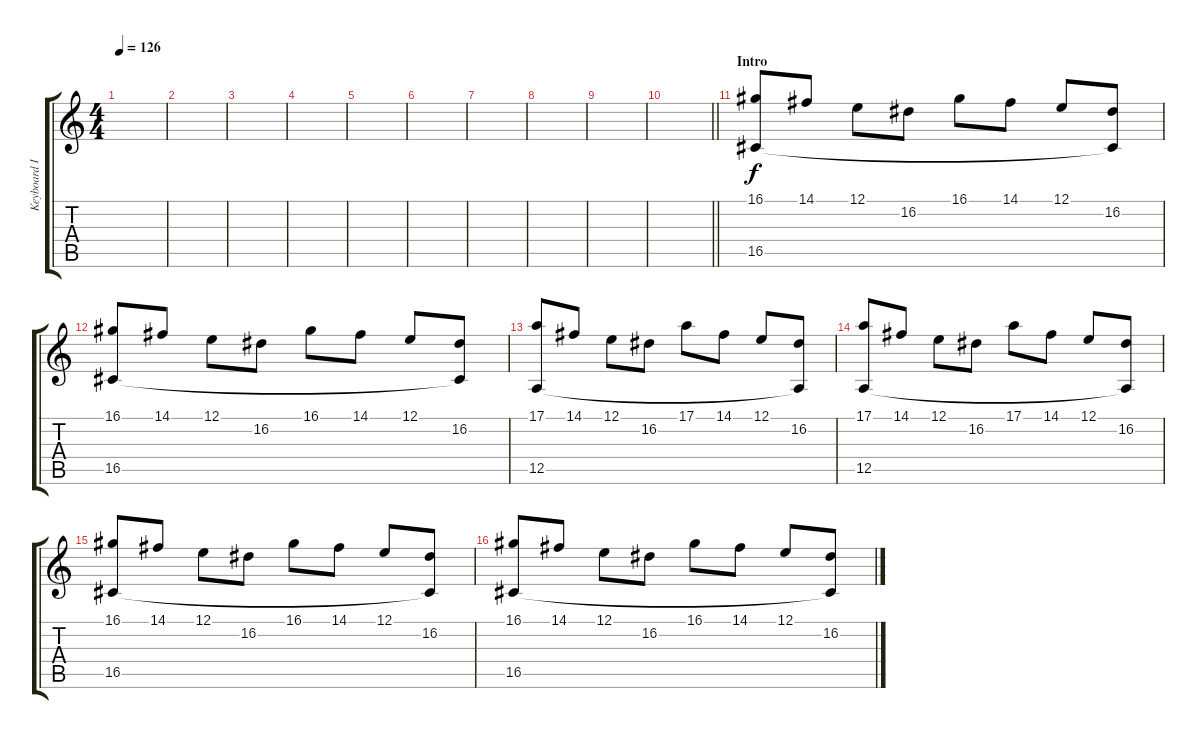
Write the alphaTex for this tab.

\track ("Keyboard II" "Keyboard I") {mute instrument acousticgrandpiano}
\staff {score tabs}
\tuning (E4 B3 G3 D3 A2 E2) {hide}
\ts (4 4)
\tempo 126
\clef g2
\ks c
|
|
|
|
|
|
|
|
|
\barLineRight lightlight
|
\section ("" "Intro")
(16.1 16.5).8 14.1.8 12.1.8 16.2.8 16.1.8 14.1.8 12.1.8 (16.2 16.5{t}).8 |
(16.1 16.5).8 14.1.8 12.1.8 16.2.8 16.1.8 14.1.8 12.1.8 (16.2 16.5{t}).8 |
(17.1 12.5).8 14.1.8 12.1.8 16.2.8 17.1.8 14.1.8 12.1.8 (16.2 12.5{t}).8 |
(17.1 12.5).8 14.1.8 12.1.8 16.2.8 17.1.8 14.1.8 12.1.8 (16.2 12.5{t}).8 |
(16.1 16.5).8 14.1.8 12.1.8 16.2.8 16.1.8 14.1.8 12.1.8 (16.2 16.5{t}).8 |
(16.1 16.5).8 14.1.8 12.1.8 16.2.8 16.1.8 14.1.8 12.1.8 (16.2 16.5{t}).8
